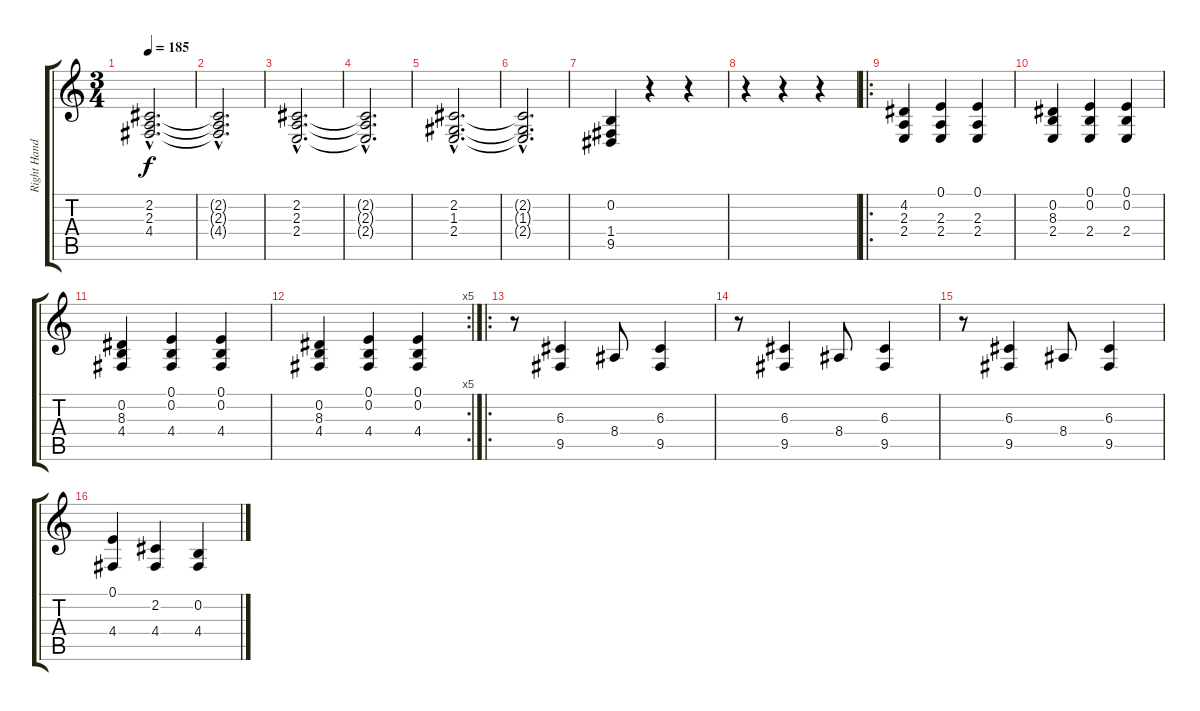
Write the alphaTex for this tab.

\track ("Right Hand" "Right Hand") {instrument acousticgrandpiano}
\staff {score tabs}
\tuning (E4 B3 G3 D3 A2 E2) {hide}
\ts (3 4)
\tempo 185
\clef g2
\ks c
(2.2{hac} 2.3{hac} 4.4{hac}).2{d dy f} |
(2.2{hac t} 2.3{hac t} 4.4{hac t}).2{d} |
(2.2{hac} 2.3{hac} 2.4{hac}).2{d} |
(2.2{hac t} 2.3{hac t} 2.4{hac t}).2{d} |
(2.2{hac} 1.3{hac} 2.4{hac}).2{d} |
(2.2{hac t} 1.3{hac t} 2.4{hac t}).2{d} |
(0.2 1.4 9.5).4 r.4 r.4 |
r.4 r.4 r.4 |
\ro
(4.2 2.3 2.4).4 (0.1 2.3 2.4).4 (0.1 2.3 2.4).4 |
(0.2 8.3 2.4).4 (0.1 0.2 2.4).4 (0.1 0.2 2.4).4 |
(0.2 8.3 4.4).4 (0.1 0.2 4.4).4 (0.1 0.2 4.4).4 |
\rc 5
(0.2 8.3 4.4).4 (0.1 0.2 4.4).4 (0.1 0.2 4.4).4 |
\ro
r.8 (6.3 9.5).4 8.4.8 (6.3 9.5).4 |
r.8 (6.3 9.5).4 8.4.8 (6.3 9.5).4 |
r.8 (6.3 9.5).4 8.4.8 (6.3 9.5).4 |
(0.1 4.4).4 (2.2 4.4).4 (0.2 4.4).4
